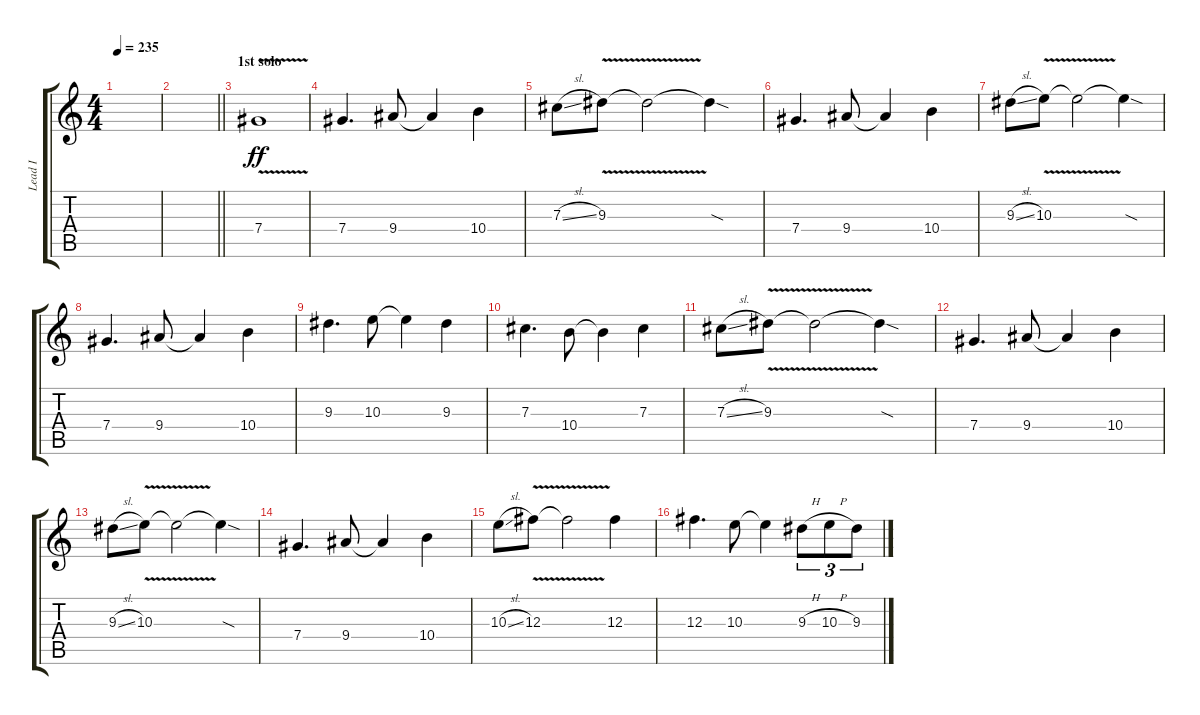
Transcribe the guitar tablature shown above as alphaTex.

\track ("Lead I" "Lead I") {instrument overdrivenguitar}
\staff {score tabs}
\tuning (Eb4 Bb3 Gb3 Db3 Ab2 Eb2) {hide}
\ts (4 4)
\tempo 235
\clef g2
\ks aminor
|
\barLineRight lightlight
|
\section ("" "1st solo")
7.4{v}.1{dy ff} |
7.4.4{d} 9.4.8 9.4{t}.4 10.4.4 |
7.3{sl}.8 9.3{v}.8 9.3{t}.2 9.3{sod t}.4 |
7.4.4{d} 9.4.8 9.4{t}.4 10.4.4 |
9.3{sl}.8 10.3{v}.8 10.3{t}.2 10.3{sod t}.4 |
7.4.4{d} 9.4.8 9.4{t}.4 10.4.4 |
9.3.4{d} 10.3.8 10.3{t}.4 9.3.4 |
7.3.4{d} 10.4.8 10.4{t}.4 7.3.4 |
7.3{sl}.8 9.3{v}.8 9.3{t}.2 9.3{sod t}.4 |
7.4.4{d} 9.4.8 9.4{t}.4 10.4.4 |
9.3{sl}.8 10.3{v}.8 10.3{t}.2 10.3{sod t}.4 |
7.4.4{d} 9.4.8 9.4{t}.4 10.4.4 |
10.3{sl}.8 12.3{v}.8 12.3{t}.2 12.3.4 |
12.3.4{d} 10.3.8 10.3{t}.4 9.3{h}.8{tu (3 2)} 10.3{h}.8{tu (3 2)} 9.3.8{tu (3 2)}
